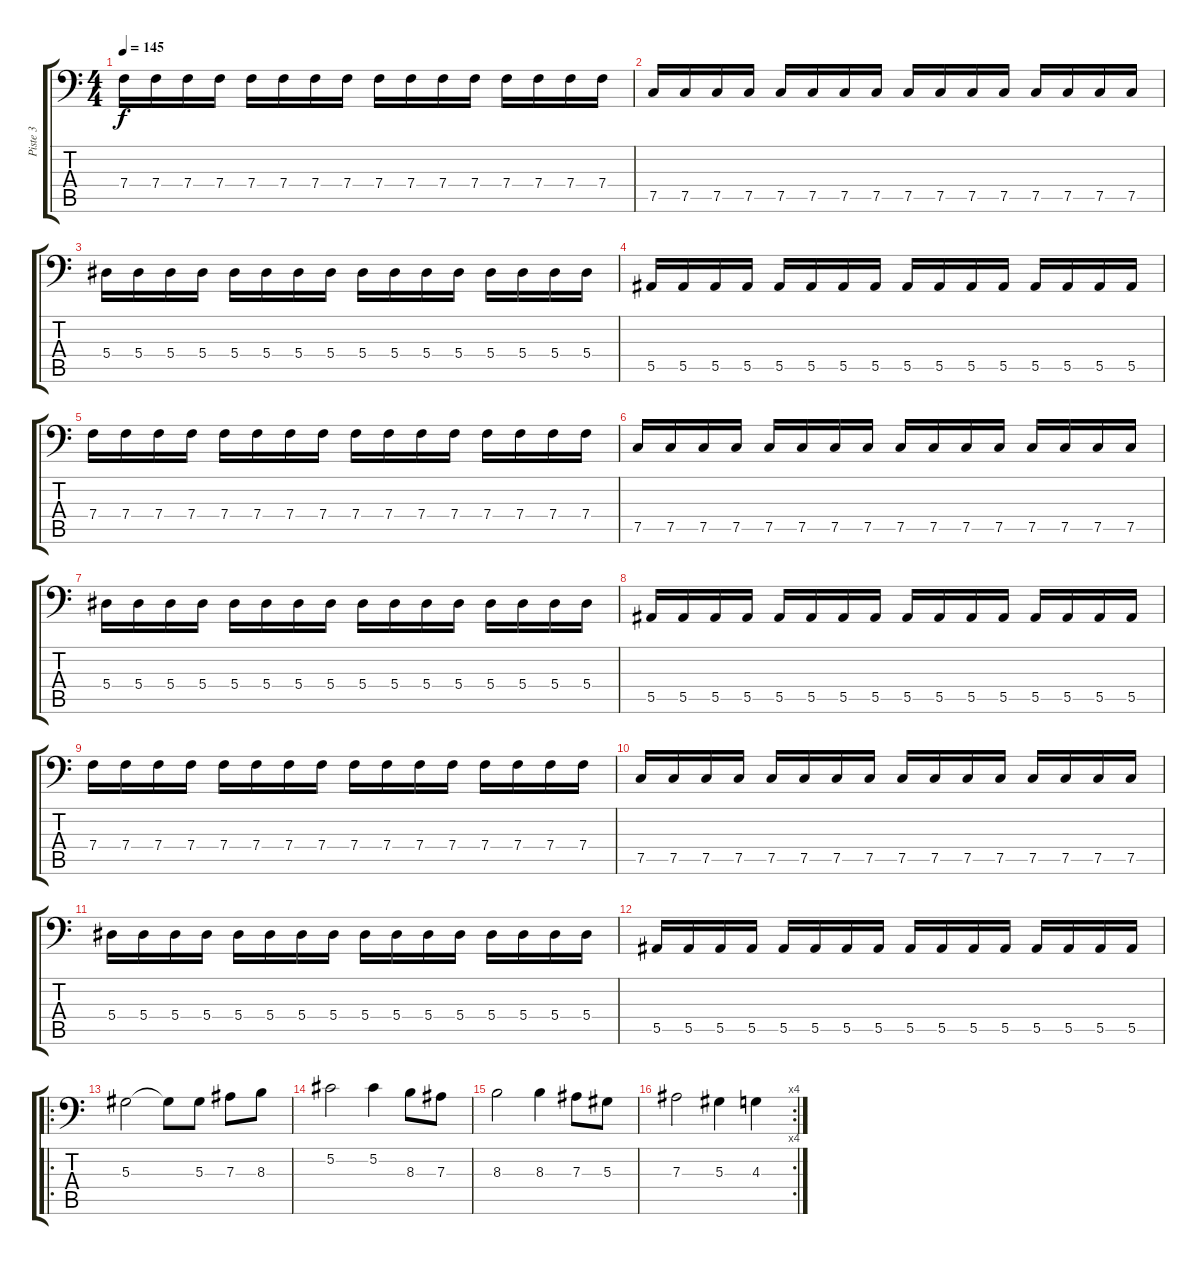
\track ("Piste 3" "Piste 3") {instrument electricbassfinger}
\staff {score tabs}
\tuning (Db3 Ab2 Eb2 Bb1 F1 C1) {hide}
\ts (4 4)
\tempo 145
\clef f4
\ks c
7.4.16{dy f} 7.4.16 7.4.16 7.4.16 7.4.16 7.4.16 7.4.16 7.4.16 7.4.16 7.4.16 7.4.16 7.4.16 7.4.16 7.4.16 7.4.16 7.4.16 |
7.5.16 7.5.16 7.5.16 7.5.16 7.5.16 7.5.16 7.5.16 7.5.16 7.5.16 7.5.16 7.5.16 7.5.16 7.5.16 7.5.16 7.5.16 7.5.16 |
5.4.16 5.4.16 5.4.16 5.4.16 5.4.16 5.4.16 5.4.16 5.4.16 5.4.16 5.4.16 5.4.16 5.4.16 5.4.16 5.4.16 5.4.16 5.4.16 |
5.5.16 5.5.16 5.5.16 5.5.16 5.5.16 5.5.16 5.5.16 5.5.16 5.5.16 5.5.16 5.5.16 5.5.16 5.5.16 5.5.16 5.5.16 5.5.16 |
7.4.16 7.4.16 7.4.16 7.4.16 7.4.16 7.4.16 7.4.16 7.4.16 7.4.16 7.4.16 7.4.16 7.4.16 7.4.16 7.4.16 7.4.16 7.4.16 |
7.5.16 7.5.16 7.5.16 7.5.16 7.5.16 7.5.16 7.5.16 7.5.16 7.5.16 7.5.16 7.5.16 7.5.16 7.5.16 7.5.16 7.5.16 7.5.16 |
5.4.16 5.4.16 5.4.16 5.4.16 5.4.16 5.4.16 5.4.16 5.4.16 5.4.16 5.4.16 5.4.16 5.4.16 5.4.16 5.4.16 5.4.16 5.4.16 |
5.5.16 5.5.16 5.5.16 5.5.16 5.5.16 5.5.16 5.5.16 5.5.16 5.5.16 5.5.16 5.5.16 5.5.16 5.5.16 5.5.16 5.5.16 5.5.16 |
7.4.16 7.4.16 7.4.16 7.4.16 7.4.16 7.4.16 7.4.16 7.4.16 7.4.16 7.4.16 7.4.16 7.4.16 7.4.16 7.4.16 7.4.16 7.4.16 |
7.5.16 7.5.16 7.5.16 7.5.16 7.5.16 7.5.16 7.5.16 7.5.16 7.5.16 7.5.16 7.5.16 7.5.16 7.5.16 7.5.16 7.5.16 7.5.16 |
5.4.16 5.4.16 5.4.16 5.4.16 5.4.16 5.4.16 5.4.16 5.4.16 5.4.16 5.4.16 5.4.16 5.4.16 5.4.16 5.4.16 5.4.16 5.4.16 |
5.5.16 5.5.16 5.5.16 5.5.16 5.5.16 5.5.16 5.5.16 5.5.16 5.5.16 5.5.16 5.5.16 5.5.16 5.5.16 5.5.16 5.5.16 5.5.16 |
\ro
5.3.2 5.3{t}.8 5.3.8 7.3.8 8.3.8 |
5.2.2 5.2.4 8.3.8 7.3.8 |
8.3.2 8.3.4 7.3.8 5.3.8 |
\rc 4
7.3.2 5.3.4 4.3.4
